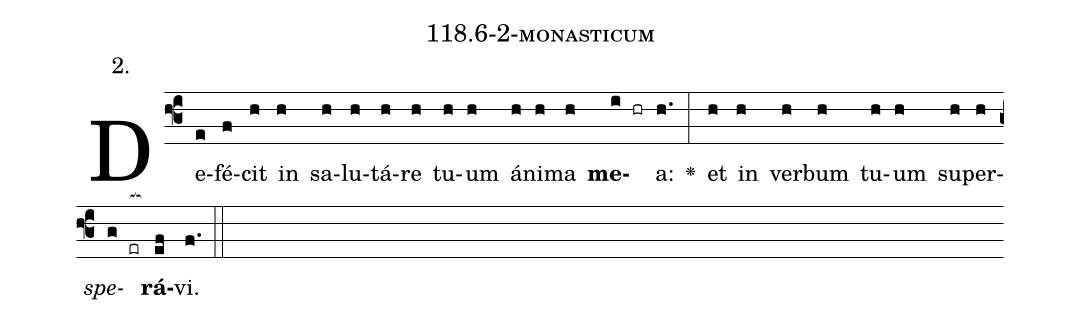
name: 118.6-2-monasticum;
annotation: 2.;
%%
(f3)De(e)fé(f)cit(h) in(h) sa(h)lu(h)tá(h)re(h) tu(h)um(h) á(h)ni(h)ma(h) <b>me</b>(i hr)a:(h.) <v>\greheightstar</v>(:) et(h) in(h) ver(h)bum(h) tu(h)um(h) su(h)per(h)<i>spe</i>(g er[ocb:1{])<b>rá</b>(ef[ocb:0}])vi.(f.) (::)


%E(h) u(h) o(h) u(g) a(ef) e.(f.) (::)
